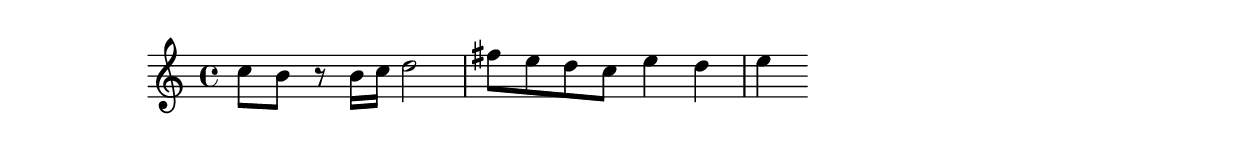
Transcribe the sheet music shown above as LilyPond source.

\header {}




%####################################################################################################

%####################################################################################################


inTr = \set Staff.midiInstrument = #"trumpet"
inPn = \set Staff.midiInstrument = #"acoustic grand"
inVl = \set Staff.midiInstrument = #"violin"
inFl = \set Staff.midiInstrument = #"flute"
inTb = \set Staff.midiInstrument = #"tuba"


%####################################################################################################

%mlA = \relative c' {c8 b r b16 c d2 | fis4 d e4 <e> | e8 e8 r8 e16 fis g4 r4}

%==========================================================================//

mlFl = \relative c'' 
{ r1 | r2 r4 e8 fis8 | fis8 e r2. r1 }

%==========================================================================//


mlA = \relative c'' {c8 b r b16 c d2 | fis8. e16 d4 e4 e4 | fis8 e8 r8 e16 fis g4 fis4 fis r2.}
hrA = \chordmode {c,2 d,2 d,2 e,:m c, c,:4+.6^3}



%####################################################################################################


\score {

%\transpose c g

<<

%===ML01===========================######################################################################
\new Staff {
    %\inFl
    \inPn
    \relative c'' { 

        c8 b r b16 c d2 | fis8 e d c e4 d4 e
        %a'8 g r b,16 c r2 | fis4 d e4 d4 
        %c8 b r b16 c d2 | fis4 d e4 <e> | e8 e8 r8 e16 fis g4
        %\mlA
        

    }
}

%===ML01===========================######################################################################
%\new Staff {\inTb \mlA}


%===ML01===========================######################################################################
%\new Staff {\inPn \mlFl}


%===HM01===========================######################################################################

%\new Staff { \inPn \relative c' { \chordmode {c2 d2 e2 d2}}}

%===HM01===========================######################################################################

%\new Staff { \inPn \relative c' { \chordmode {c2 d2 d2 e2}}}

%===HM01===========================######################################################################

%\new Staff { \inPn \relative c' { \chordmode {c2 d2 d2 b,:m}}}

%===HM01===========================######################################################################




%===BS===========================############################################

%\new Staff {\inTb \clef bass \relative c {e,2 fis2 e d}}
%\new Staff {\inPn \clef bass {\hrA}}

%==========================================================================//

%\new Staff {\inTb \clef bass \relative c {e,2 fis2 fis d}}

%==========================================================================//

%\new Staff {\inTb \clef bass \relative c {c,2 d d e c a d e}}

%==========================================================================//

%\new Staff {\inTb \clef bass \relative c {c,2 d d e c c}}

%==========================================================================//



>>

\midi {}
\layout{}

}